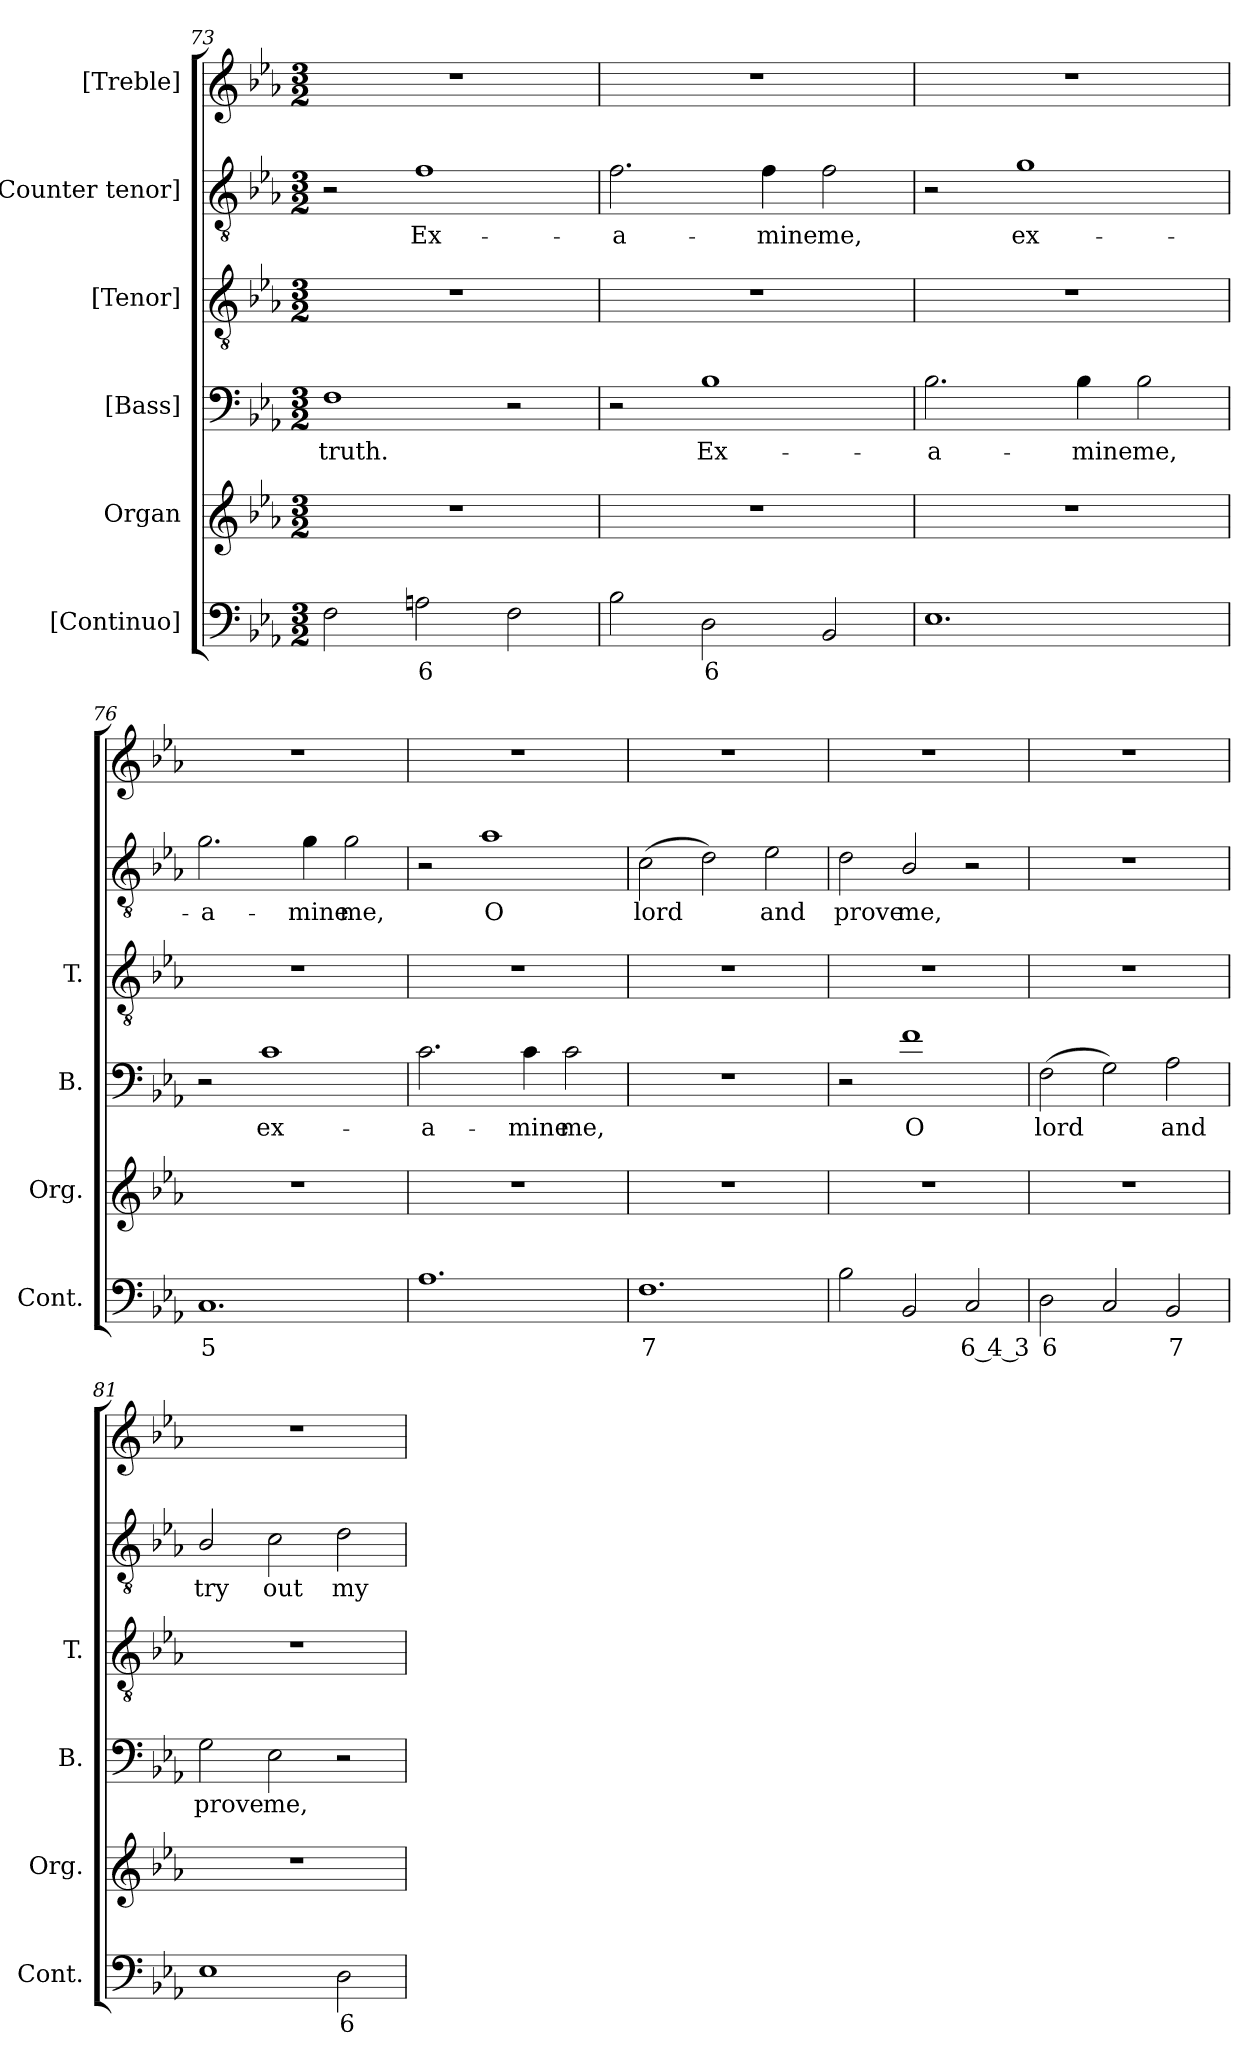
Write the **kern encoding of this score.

**kern	**text	**kern	**kern	**text	**kern	**kern	**text	**kern
*part6	*part6	*part5	*part4	*part4	*part3	*part2	*part2	*part1
*staff6	*staff6	*staff5	*staff4	*staff4	*staff3	*staff2	*staff2	*staff1
*I"[Continuo]	*	*I"Organ	*I"[Bass]	*	*I"[Tenor]	*I"[Counter tenor]	*	*I"[Treble]
*I'Cont.	*	*I'Org.	*I'B.	*	*I'T.	*	*	*
!!LO:LB:g=z
*clefF4	*	*clefG2	*clefF4	*	*clefGv2	*clefGv2	*	*clefG2
*	*	*	*	*	*ITrd7c12	*ITrd7c12	*	*
*k[b-e-a-]	*	*k[b-e-a-]	*k[b-e-a-]	*	*k[b-e-a-]	*k[b-e-a-]	*	*k[b-e-a-]
*E-:	*	*E-:	*E-:	*	*E-:	*E-:	*	*E-:
*M3/2	*	*M3/2	*M3/2	*	*M3/2	*M3/2	*	*M3/2
=73	=73	=73	=73	=73	=73	=73	=73	=73
!	!	!LO:N:vis=1	!	!	!	!	!	!
!	!	!	!	!LO:LY:b:color=#000000	!LO:N:vis=1	!	!	!LO:N:vis=1
2Fi\	.	1.r	1Fi	truth.	1.r	2r	.	1.r
!	!LO:LY:b:color=#000000	!	!	!	!	!	!	!
!	!	!	!	!	!	!	!LO:LY:b:color=#000000	!
2Ani\	6	.	.	.	.	1Fi	Ex-	.
2Fi\	.	.	2r	.	.	.	.	.
=74	=74	=74	=74	=74	=74	=74	=74	=74
!	!	!LO:N:vis=1	!	!	!LO:N:vis=1	!	!	!
!	!	!	!	!	!	!	!LO:LY:b:color=#000000	!LO:N:vis=1
2B-i\	.	1.r	2r	.	1.r	2.Fi\	-a-	1.r
!	!LO:LY:b:color=#000000	!	!	!	!	!	!	!
!	!	!	!	!LO:LY:b:color=#000000	!	!	!	!
2Di\	6	.	1B-i	Ex-	.	.	.	.
!	!	!	!	!	!	!	!LO:LY:b:color=#000000	!
.	.	.	.	.	.	4Fi\	-mine	.
!	!	!	!	!	!	!	!LO:LY:b:color=#000000	!
2BB-i/	.	.	.	.	.	2Fi\	me,	.
=75	=75	=75	=75	=75	=75	=75	=75	=75
!	!	!LO:N:vis=1	!	!	!	!	!	!
!	!	!	!	!LO:LY:b:color=#000000	!LO:N:vis=1	!	!	!LO:N:vis=1
1.E-i	.	1.r	2.B-i\	-a-	1.r	2r	.	1.r
!	!	!	!	!	!	!	!LO:LY:b:color=#000000	!
.	.	.	.	.	.	1Gi	ex-	.
!	!	!	!	!LO:LY:b:color=#000000	!	!	!	!
.	.	.	4B-i\	-mine	.	.	.	.
!	!	!	!	!LO:LY:b:color=#000000	!	!	!	!
.	.	.	2B-i\	me,	.	.	.	.
=76	=76	=76	=76	=76	=76	=76	=76	=76
!	!LO:LY:b:color=#000000	!LO:N:vis=1	!	!	!LO:N:vis=1	!	!	!
!	!	!	!	!	!	!	!LO:LY:b:color=#000000	!LO:N:vis=1
1.Ci	5	1.r	2r	.	1.r	2.Gi\	-a-	1.r
!	!	!	!	!LO:LY:b:color=#000000	!	!	!	!
.	.	.	1ci	ex-	.	.	.	.
!	!	!	!	!	!	!	!LO:LY:b:color=#000000	!
.	.	.	.	.	.	4Gi\	-mine	.
!	!	!	!	!	!	!	!LO:LY:b:color=#000000	!
.	.	.	.	.	.	2Gi\	me,	.
=77	=77	=77	=77	=77	=77	=77	=77	=77
!	!	!LO:N:vis=1	!	!	!	!	!	!
!	!	!	!	!LO:LY:b:color=#000000	!LO:N:vis=1	!	!	!LO:N:vis=1
1.A-i	.	1.r	2.ci\	-a-	1.r	2r	.	1.r
!	!	!	!	!	!	!	!LO:LY:b:color=#000000	!
.	.	.	.	.	.	1A-i	O	.
!	!	!	!	!LO:LY:b:color=#000000	!	!	!	!
.	.	.	4ci\	-mine	.	.	.	.
!	!	!	!	!LO:LY:b:color=#000000	!	!	!	!
.	.	.	2ci\	me,	.	.	.	.
!!LO:LB:g=z
=78	=78	=78	=78	=78	=78	=78	=78	=78
!	!LO:LY:b:color=#000000	!LO:N:vis=1	!LO:N:vis=1	!	!LO:N:vis=1	!	!	!
!	!	!	!	!	!	!	!LO:LY:b:color=#000000	!LO:N:vis=1
1.Fi	7	1.r	1.r	.	1.r	(2Ci\	lord	1.r
.	.	.	.	.	.	2Di\)	.	.
!	!	!	!	!	!	!	!LO:LY:b:color=#000000	!
.	.	.	.	.	.	2E-i\	and	.
=79	=79	=79	=79	=79	=79	=79	=79	=79
!	!	!LO:N:vis=1	!	!	!LO:N:vis=1	!	!	!
!	!	!	!	!	!	!	!LO:LY:b:color=#000000	!LO:N:vis=1
2B-i\	.	1.r	2r	.	1.r	2Di\	prove	1.r
!	!	!	!	!LO:LY:b:color=#000000	!	!	!	!
!	!	!	!	!	!	!	!LO:LY:b:color=#000000	!
2BB-i/	.	.	1fi	O	.	2BB-i/	me,	.
!	!LO:LY:b:color=#000000	!	!	!	!	!	!	!
2Ci/	6 4 3	.	.	.	.	2r	.	.
=80	=80	=80	=80	=80	=80	=80	=80	=80
!	!LO:LY:b:color=#000000	!LO:N:vis=1	!	!	!	!	!	!
!	!	!	!	!LO:LY:b:color=#000000	!LO:N:vis=1	!LO:N:vis=1	!	!LO:N:vis=1
2Di\	6	1.r	(2Fi\	lord	1.r	1.r	.	1.r
2Ci/	.	.	2Gi\)	.	.	.	.	.
!	!LO:LY:b:color=#000000	!	!	!	!	!	!	!
!	!	!	!	!LO:LY:b:color=#000000	!	!	!	!
2BB-i/	7	.	2A-i\	and	.	.	.	.
=81	=81	=81	=81	=81	=81	=81	=81	=81
!	!	!LO:N:vis=1	!	!	!	!	!	!
!	!	!	!	!LO:LY:b:color=#000000	!LO:N:vis=1	!	!	!
!	!	!	!	!	!	!	!LO:LY:b:color=#000000	!LO:N:vis=1
1E-i	.	1.r	2Gi\	prove	1.r	2BB-i/	try	1.r
!	!	!	!	!LO:LY:b:color=#000000	!	!	!	!
!	!	!	!	!	!	!	!LO:LY:b:color=#000000	!
.	.	.	2E-i\	me,	.	2Ci\	out	.
!	!LO:LY:b:color=#000000	!	!	!	!	!	!	!
!	!	!	!	!	!	!	!LO:LY:b:color=#000000	!
2Di\	6	.	2r	.	.	2Di\	my	.
=	=	=	=	=	=	=	=	=
*-	*-	*-	*-	*-	*-	*-	*-	*-
